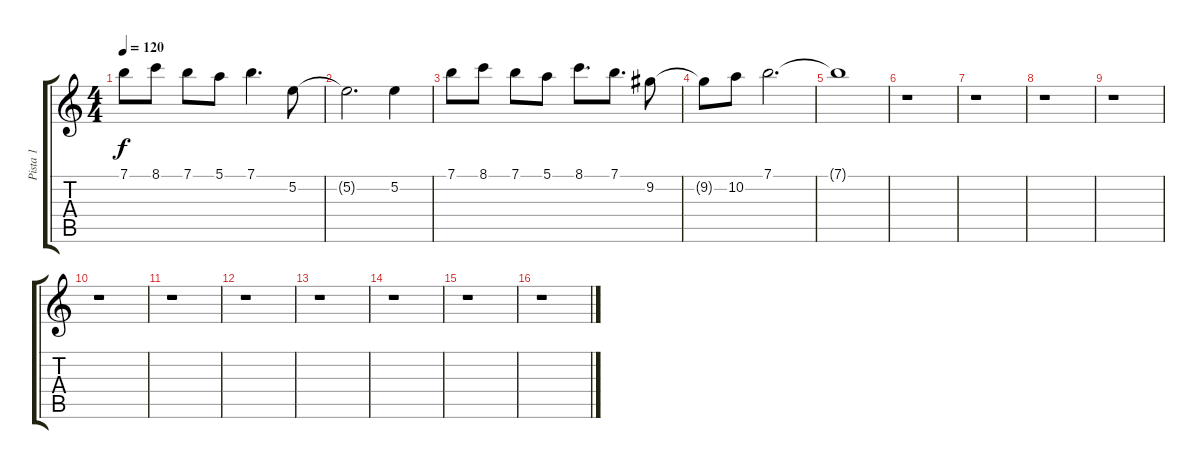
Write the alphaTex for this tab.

\track ("Pista 1" "Pista 1") {instrument distortionguitar}
\staff {score tabs}
\tuning (E4 B3 G3 D3 A2 E2) {hide}
\ts (4 4)
\tempo 120
\clef g2
\ks c
7.1.8{dy f} 8.1.8 7.1.8 5.1.8 7.1.4{d} 5.2.8 |
5.2{t}.2{d} 5.2.4 |
7.1.8 8.1.8 7.1.8 5.1.8 8.1.8{d} 7.1.8{d} 9.2.8 |
9.2{t}.8 10.2.8 7.1.2{d} |
7.1{t}.1 |
r.1 |
r.1 |
r.1 |
r.1 |
r.1 |
r.1 |
r.1 |
r.1 |
r.1 |
r.1 |
r.1
